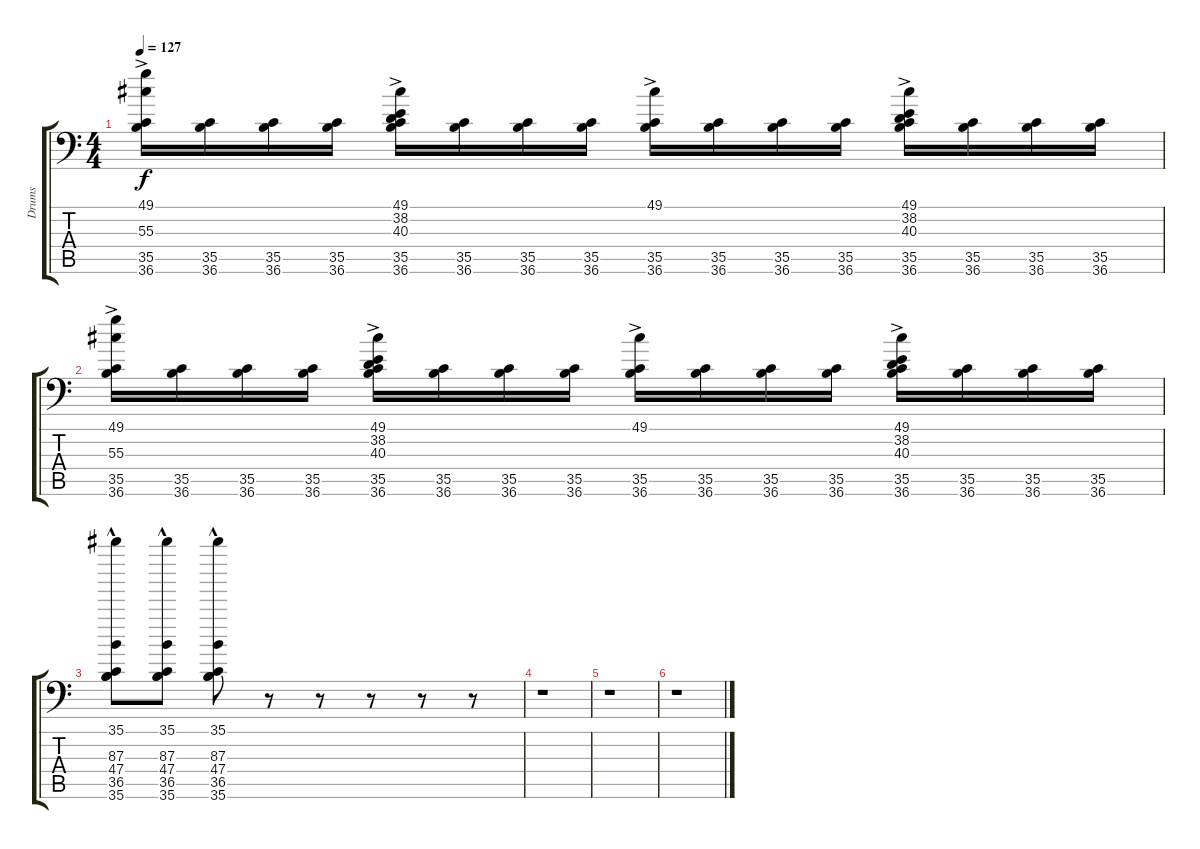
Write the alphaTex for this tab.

\track ("Drums" "Drums") {instrument acousticgrandpiano}
\staff {score tabs}
\tuning (C-1 C-1 C-1 C-1 C-1 C-1) {hide}
\ts (4 4)
\tempo 127
\clef f4
\ks c
(49.1{ac} 55.3 35.5 36.6).16{dy f} (35.5 36.6).16 (35.5 36.6).16 (35.5 36.6).16 (49.1{ac} 38.2 40.3 35.5 36.6).16 (35.5 36.6).16 (35.5 36.6).16 (35.5 36.6).16 (49.1{ac} 35.5 36.6).16 (35.5 36.6).16 (35.5 36.6).16 (35.5 36.6).16 (49.1{ac} 38.2 40.3 35.5 36.6).16 (35.5 36.6).16 (35.5 36.6).16 (35.5 36.6).16 |
(49.1{ac} 55.3 35.5 36.6).16 (35.5 36.6).16 (35.5 36.6).16 (35.5 36.6).16 (49.1{ac} 38.2 40.3 35.5 36.6).16 (35.5 36.6).16 (35.5 36.6).16 (35.5 36.6).16 (49.1{ac} 35.5 36.6).16 (35.5 36.6).16 (35.5 36.6).16 (35.5 36.6).16 (49.1{ac} 38.2 40.3 35.5 36.6).16 (35.5 36.6).16 (35.5 36.6).16 (35.5 36.6).16 |
(35.1{hac} 87.3 47.4 36.5 35.6).8 (35.1{hac} 87.3 47.4 36.5 35.6).8 (35.1{hac} 87.3 47.4 36.5 35.6).8 r.8 r.8 r.8 r.8 r.8 |
r.1 |
r.1 |
r.1
